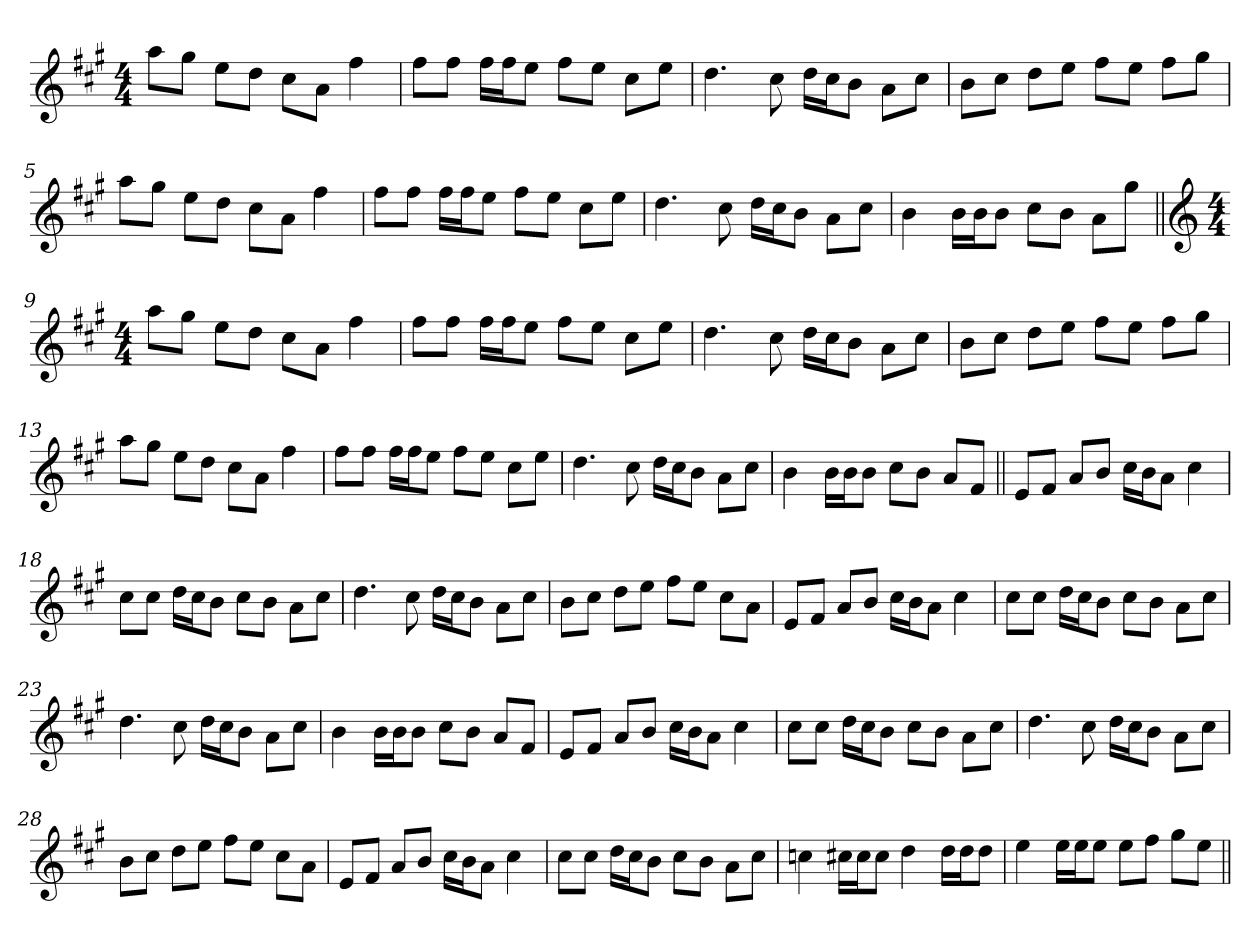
**kern
*part1
*staff1
*clefG2
*k[f#c#g#]
*A:
*M4/4
=1
8aa\L
8gg#\J
8ee\L
8dd\J
8cc#\L
8a\J
4ff#\
=2
8ff#\L
8ff#\J
16ff#\LL
16ff#\J
8ee\J
8ff#\L
8ee\J
8cc#\L
8ee\J
=3
4.dd\
8cc#\
16dd\LL
16cc#\J
8b\J
8a\L
8cc#\J
=4
8b\L
8cc#\J
8dd\L
8ee\J
8ff#\L
8ee\J
8ff#\L
8gg#\J
=5
8aa\L
8gg#\J
8ee\L
8dd\J
8cc#\L
8a\J
4ff#\
!!LO:LB:g=z
=6
8ff#\L
8ff#\J
16ff#\LL
16ff#\J
8ee\J
8ff#\L
8ee\J
8cc#\L
8ee\J
=7
4.dd\
8cc#\
16dd\LL
16cc#\J
8b\J
8a\L
8cc#\J
=8
4b\
16b\LL
16b\J
8b\J
8cc#\L
8b\J
8a\L
8gg#\J
=9||
*clefG2
*M4/4
8aa\L
8gg#\J
8ee\L
8dd\J
8cc#\L
8a\J
4ff#\
!!LO:LB:g=z
=10
8ff#\L
8ff#\J
16ff#\LL
16ff#\J
8ee\J
8ff#\L
8ee\J
8cc#\L
8ee\J
=11
4.dd\
8cc#\
16dd\LL
16cc#\J
8b\J
8a\L
8cc#\J
=12
8b\L
8cc#\J
8dd\L
8ee\J
8ff#\L
8ee\J
8ff#\L
8gg#\J
=13
8aa\L
8gg#\J
8ee\L
8dd\J
8cc#\L
8a\J
4ff#\
=14
8ff#\L
8ff#\J
16ff#\LL
16ff#\J
8ee\J
8ff#\L
8ee\J
8cc#\L
8ee\J
!!LO:LB:g=z
=15
4.dd\
8cc#\
16dd\LL
16cc#\J
8b\J
8a\L
8cc#\J
=16
4b\
16b\LL
16b\J
8b\J
8cc#\L
8b\J
8a/L
8f#/J
=17||
8e/L
8f#/J
8a/L
8b/J
16cc#\LL
16b\J
8a\J
4cc#\
=18
8cc#\L
8cc#\J
16dd\LL
16cc#\J
8b\J
8cc#\L
8b\J
8a\L
8cc#\J
=19
4.dd\
8cc#\
16dd\LL
16cc#\J
8b\J
8a\L
8cc#\J
!!LO:LB:g=z
=20
8b\L
8cc#\J
8dd\L
8ee\J
8ff#\L
8ee\J
8cc#\L
8a\J
=21
8e/L
8f#/J
8a/L
8b/J
16cc#\LL
16b\J
8a\J
4cc#\
=22
8cc#\L
8cc#\J
16dd\LL
16cc#\J
8b\J
8cc#\L
8b\J
8a\L
8cc#\J
=23
4.dd\
8cc#\
16dd\LL
16cc#\J
8b\J
8a\L
8cc#\J
=24
4b\
16b\LL
16b\J
8b\J
8cc#\L
8b\J
8a/L
8f#/J
!!LO:LB:g=z
=25
8e/L
8f#/J
8a/L
8b/J
16cc#\LL
16b\J
8a\J
4cc#\
=26
8cc#\L
8cc#\J
16dd\LL
16cc#\J
8b\J
8cc#\L
8b\J
8a\L
8cc#\J
=27
4.dd\
8cc#\
16dd\LL
16cc#\J
8b\J
8a\L
8cc#\J
=28
8b\L
8cc#\J
8dd\L
8ee\J
8ff#\L
8ee\J
8cc#\L
8a\J
=29
8e/L
8f#/J
8a/L
8b/J
16cc#\LL
16b\J
8a\J
4cc#\
!!LO:LB:g=z
=30
8cc#\L
8cc#\J
16dd\LL
16cc#\J
8b\J
8cc#\L
8b\J
8a\L
8cc#\J
=31
4ccn\
16cc#X\LL
16cc#\J
8cc#\J
4dd\
16dd\LL
16dd\J
8dd\J
=32
4ee\
16ee\LL
16ee\J
8ee\J
8ee\L
8ff#\J
8gg#\L
8ee\J
=||
*-
